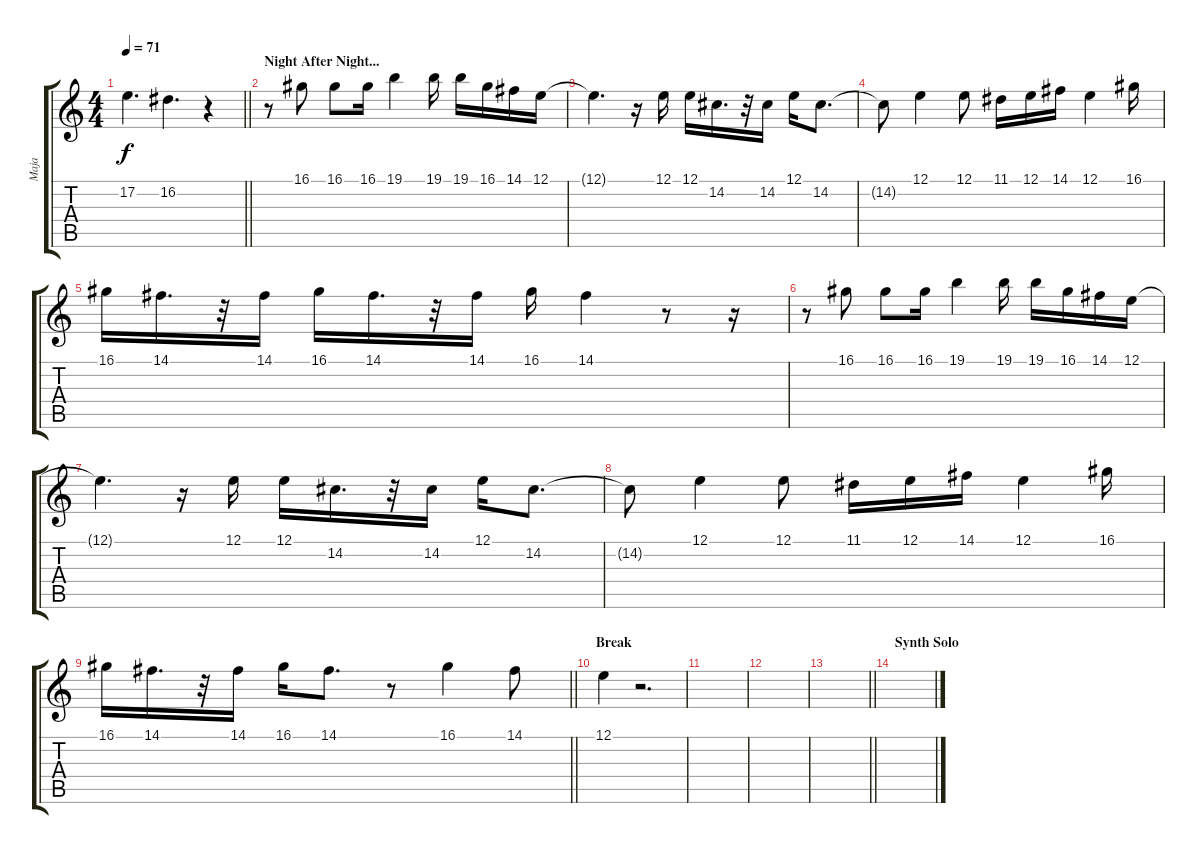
\track ("Maja" "Maja") {instrument musicbox}
\staff {score tabs}
\tuning (E4 B3 G3 D3 A2 E2) {hide}
\ts (4 4)
\tempo 71
\clef g2
\barLineRight lightlight
\ks c
17.2.4{d dy f} 16.2.4{d} r.4 |
\section ("" "Night After Night...")
r.8 16.1.8 16.1.8 16.1.16 19.1.4 19.1.16 19.1.16 16.1.16 14.1.16 12.1.16 |
12.1{t}.4{d} r.16 12.1.16 12.1.16 14.2.16{d} r.32 14.2.16 12.1.16 14.2.8{d} |
14.2{t}.8 12.1.4 12.1.8 11.1.16 12.1.16 14.1.16 12.1.4 16.1.16 |
16.1.16 14.1.16{d} r.32 14.1.16 16.1.16 14.1.16{d} r.32 14.1.16 16.1.16 14.1.4 r.8 r.16 |
r.8 16.1.8 16.1.8 16.1.16 19.1.4 19.1.16 19.1.16 16.1.16 14.1.16 12.1.16 |
12.1{t}.4{d} r.16 12.1.16 12.1.16 14.2.16{d} r.32 14.2.16 12.1.16 14.2.8{d} |
14.2{t}.8 12.1.4 12.1.8 11.1.16 12.1.16 14.1.16 12.1.4 16.1.16 |
\barLineRight lightlight
16.1.16 14.1.16{d} r.32 14.1.16 16.1.16 14.1.8{d} r.8 16.1.4 14.1.8 |
\section ("" "Break")
12.1.4 r.2{d} |
|
|
\barLineRight lightlight
|
\section ("" "Synth Solo")
